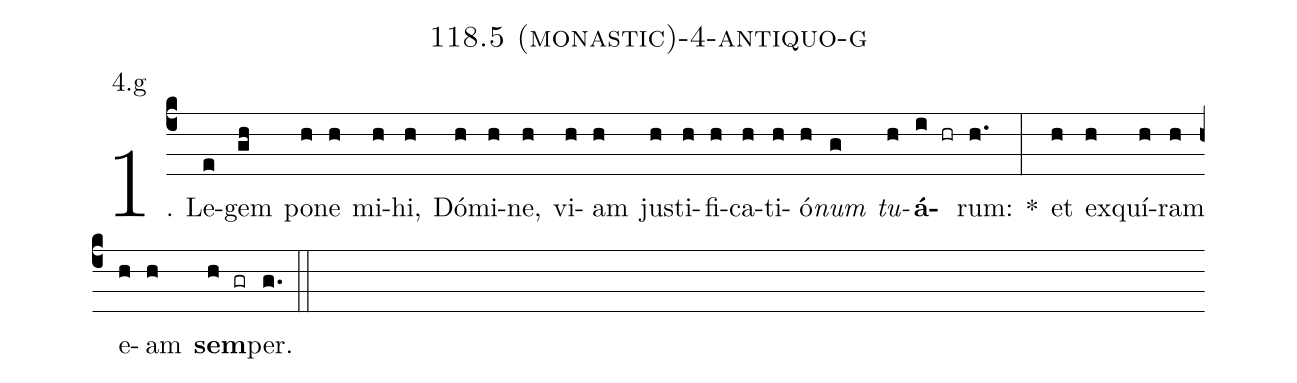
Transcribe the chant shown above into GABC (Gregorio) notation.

name: 118.5 (monastic)-4-antiquo-g;
annotation: 4.g;
%%
(c4)1. Le(e)gem(gh) po(h)ne(h) mi(h)hi,(h) Dó(h)mi(h)ne,(h) vi(h)am(h) jus(h)ti(h)fi(h)ca(h)ti(h)ó(h)<i>num</i>(g) <i>tu</i>(h)<b>á</b>(i hr)rum:(h.) *(:) et(h) ex(h)quí(h)ram(h) e(h)am(h) <b>sem</b>(h gr)per.(g.) (::)
